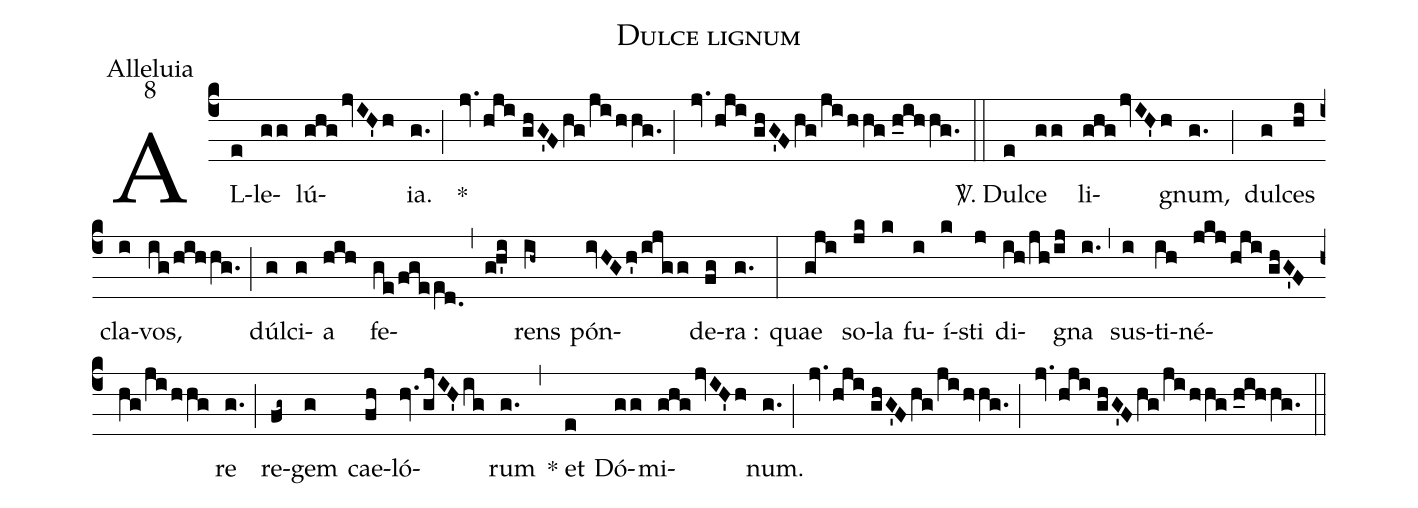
name:Dulce lignum;
office-part:Alleluia;
mode:8;
%%
(c4) AL(e)le(gg)lú(ghgjvIH'h){ia}.(g.) (;) * (jv.hji//ghG'Fhg/jihhg.) (;) (jv.hji//ghG'Fhg/jihhg//h_ihhg.) (::) <sp>V/</sp>. Dul(e)ce(gg) li(ghgjvIH'h)gnum,(g.) (;) dul(g)ces(hi) cla(i)vos,(ig/hihhg.) (;) dúl(g)ci(g)a(hih) fe(ge/fgee[ll:1]d.0)(,)(gh'i)rens(ih~) pón(ivHGh'/ijgg)de(fg)ra :(g.) (:) quae(gji) so(jk)la(k) fu(i)í(k)sti(j) di(ih/jh/ij)gna(i.) (,) sus(i)ti(ih)né(jkjhji//ghG'Fhg/jihhg)re(g.) (;) re(fg~)gem(g) cae(fh)ló(hv.gjIH'ig)rum(g.) (,) * et(e) Dó(gg)mi(ghgjvIH'h)num.(g.) (;) (jv.hji//ghG'Fhg/jihhg.) (;) (jv.hji//ghG'Fhg/jihhg//h_ihhg.) (::)
